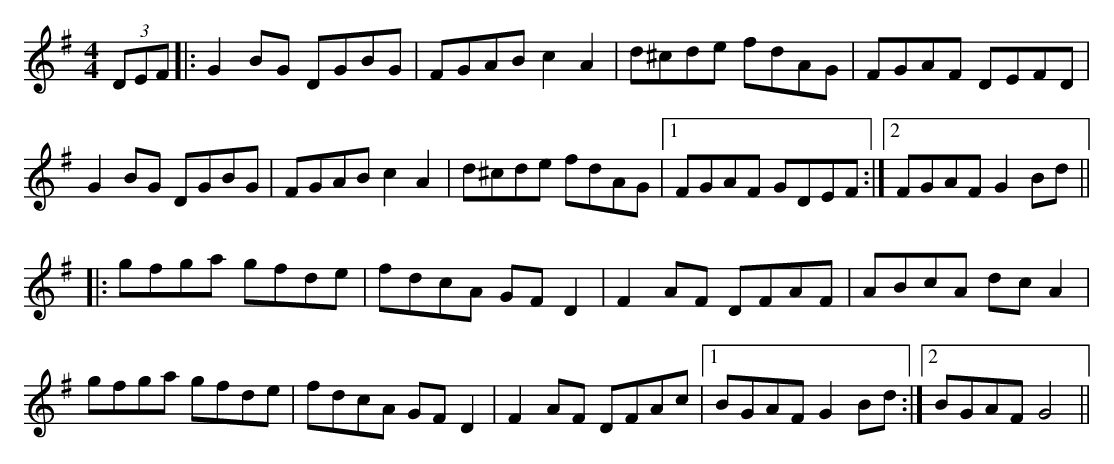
X:1
M:4/4
K:G
(3DEF |: G2 BG DGBG | FGAB c2 A2 | d^cde fdAG|FGAF DEFD|
G2 BG DGBG | FGAB c2 A2 | d^cde fdAG |1 FGAF GDEF:|2 FGAF G2 Bd ||
|:gfga gfde | fdcA GF D2 | F2AF DFAF | ABcA dc A2 |
 gfga gfde | fdcA GF D2 | F2AF DFAc|1 BGAF G2 Bd :|2 BGAF G4 ||
